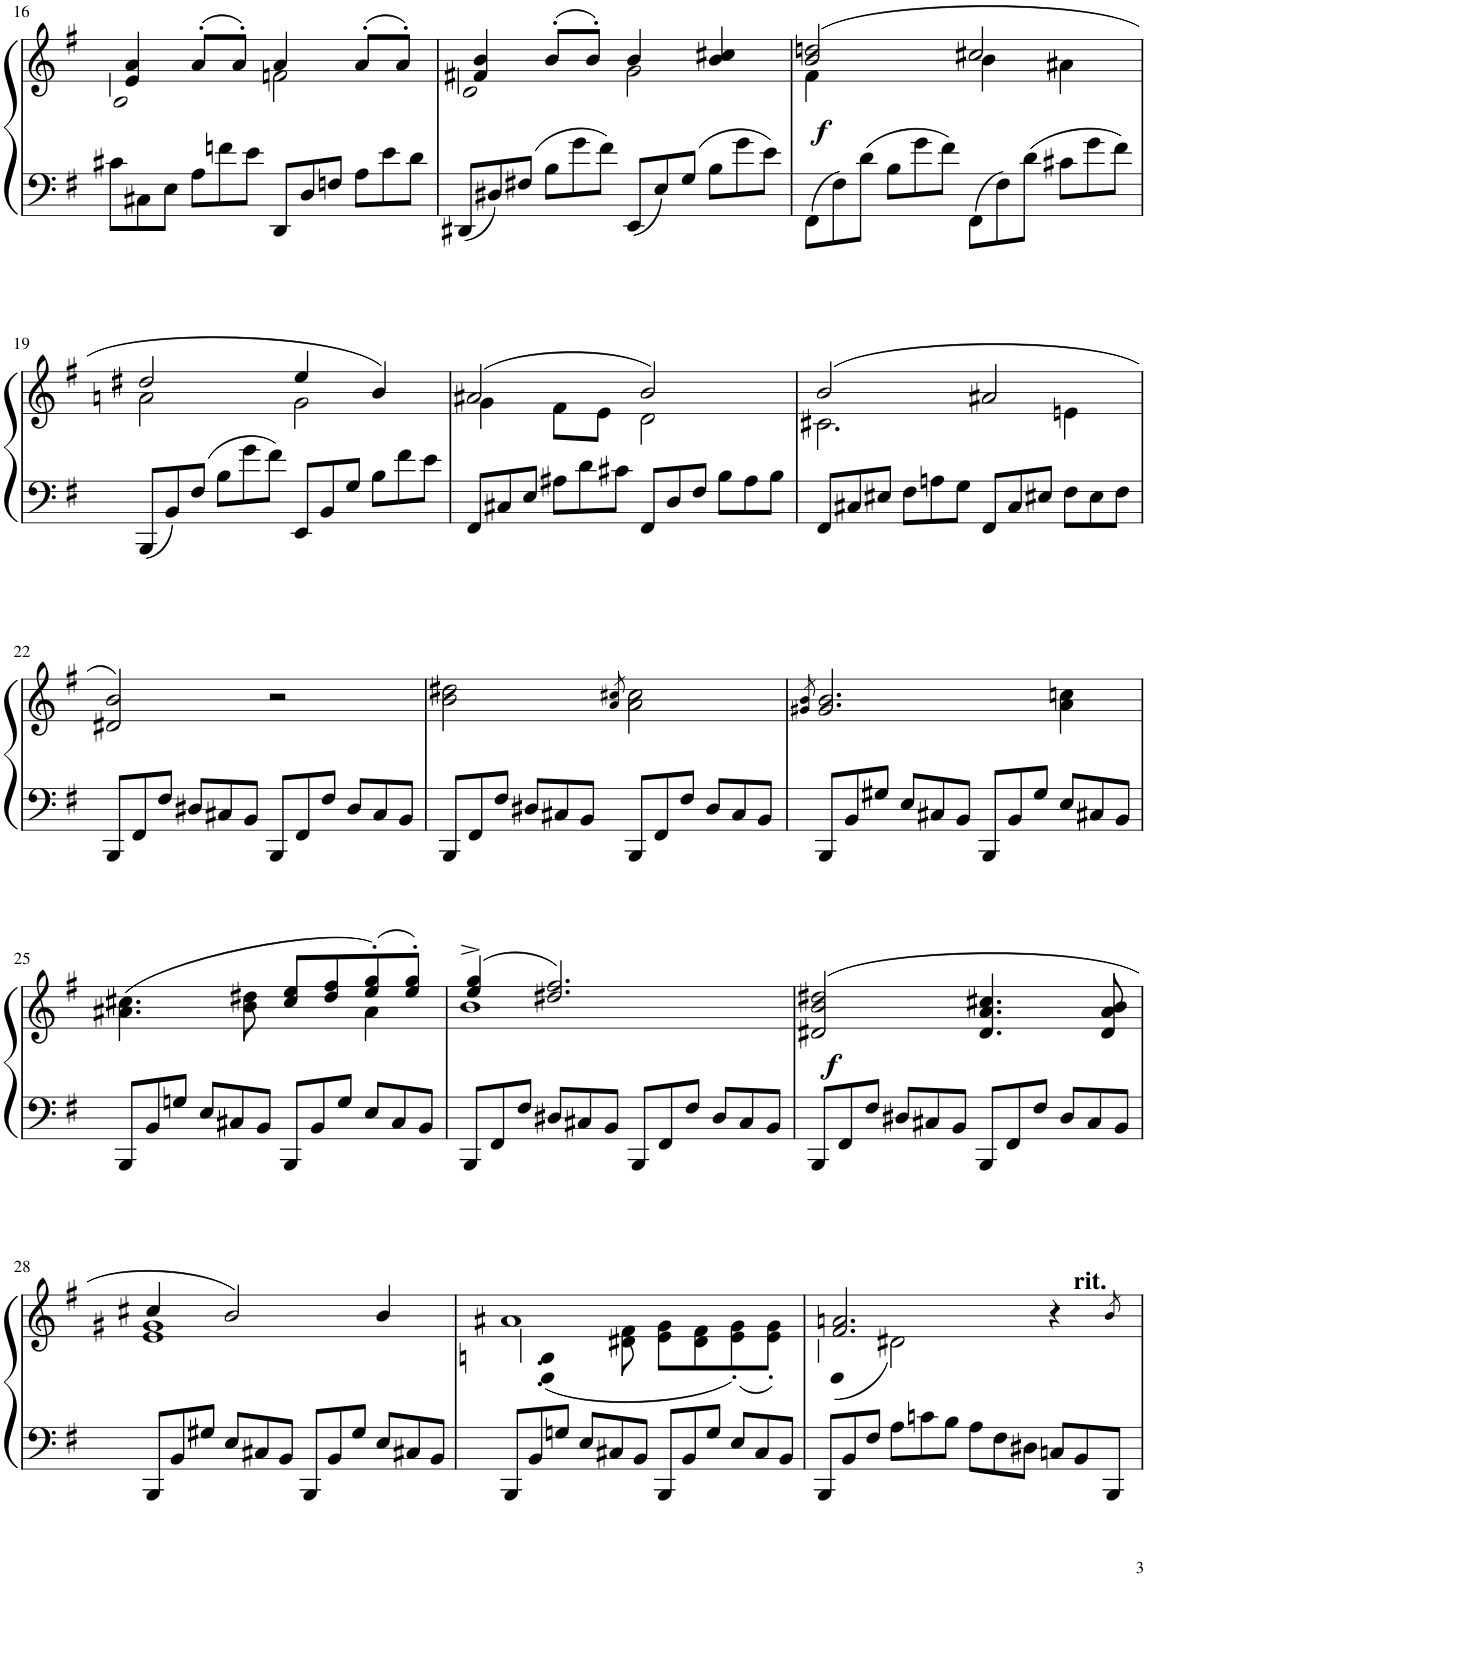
**kern	**kern	**dynam
*part1	*part1	*part1
*staff2	*staff1	*staff1/2
*I"Piano	*	*
*I'Pno	*	*
!!LO:PB:g=z
*clefF4	*clefG2	*
*k[f#]	*k[f#]	*
*M4/4	*M4/4	*
*met(c)	*met(c)	*
*Xtuplet	*	*
=16	=16	=16
*	*^	*
12c#X\L	4e/ 4a/	2g\	.
12C#X\	.	.	.
12E\J	.	.	.
12A\L	(8a'/L	.	.
12fn\	.	.	.
.	8a'/J)	.	.
12e\J	.	.	.
12DD/L	4a/	2fn\	.
12D/	.	.	.
12Fn/J	.	.	.
12A\L	(8a'/L	.	.
12e\	.	.	.
.	8a'/J)	.	.
12d\J	.	.	.
=17	=17	=17	=17
12DD#X/L	4f#X/ 4b/	2a\	.
12D#X/	.	.	.
12F#X/J	.	.	.
12B\L	(8b'/L	.	.
12g\	.	.	.
.	8b'/J)	.	.
12f#\J	.	.	.
12EE/L	4b/	2g\	.
12E/	.	.	.
12G/J	.	.	.
12B\L	4b/ 4cc#X/	.	.
12g\	.	.	.
12e\J	.	.	.
=18	=18	=18	=18
!	!	!	!LO:DY:b
12FF#\L	(2b/ 2ddn/	4f#\	f
12F#\	.	.	.
12d\J	.	.	.
12B\L	.	4ryy	.
12g\	.	.	.
12f#\J	.	.	.
12FF#\L	2cc#X/	4b\	.
12F#\	.	.	.
12d\J	.	.	.
12c#X\L	.	4a#X\	.
12g\	.	.	.
12f#\J	.	.	.
!!LO:LB:g=z	!!
=19	=19	=19	=19
12BBB/L	2dd#X/	2an\	.
12BB/	.	.	.
12F#/J	.	.	.
12B\L	.	.	.
12g\	.	.	.
12f#\J	.	.	.
12EE/L	4ee/	2g\	.
12BB/	.	.	.
12G/J	.	.	.
12B\L	4b/)	.	.
12f#\	.	.	.
12e\J	.	.	.
=20	=20	=20	=20
12FF#/L	(2a#X/	4g\	.
12C#X/	.	.	.
12E/J	.	.	.
12A#X\L	.	8f#\L	.
12d\	.	.	.
.	.	8e\J	.
12c#X\J	.	.	.
12FF#/L	2b/)	2d\	.
12D/	.	.	.
12F#/J	.	.	.
12B\L	.	.	.
12A#\	.	.	.
12B\J	.	.	.
=21	=21	=21	=21
12FF#/L	(2b/	2.c#X\	.
12C#X/	.	.	.
12E#X/J	.	.	.
12F#\L	.	.	.
12An\	.	.	.
12G\J	.	.	.
12FF#/L	2a#X/	.	.
12C#/	.	.	.
12E#X/J	.	.	.
12F#\L	.	4en\	.
12E#\	.	.	.
12F#\J	.	.	.
*	*v	*v	*
!!LO:LB:g=z
=22	=22	=22
12BBB/L	2d#X/ 2b/)	.
12FF#/	.	.
12F#/J	.	.
12D#X/L	.	.
12C#X/	.	.
12BB/J	.	.
12BBB/L	2r	.
12FF#/	.	.
12F#/J	.	.
12D#/L	.	.
12C#/	.	.
12BB/J	.	.
=23	=23	=23
*	*^	*
12BBB/L	2b\ 2dd#X\	4..ryy	.
12FF#/	.	.	.
12F#/J	.	.	.
12D#X/L	.	.	.
12C#X/	.	.	.
12BB/J	.	.	.
.	.	16a! 16cc#X!	.
.	8qa/ 8qcc#X/	.	.
12BBB/L	2a\ 2cc#\	4..ryy	.
12FF#/	.	.	.
12F#/J	.	.	.
12D#/L	.	.	.
12C#/	.	.	.
12BB/J	.	.	.
.	.	16g#X! 16b!	.
*	*v	*v	*
=24	=24	=24
.	8qg#X/ 8qb/	.
12BBB/L	2.g#/ 2.b/	.
12BB/	.	.
12G#X/J	.	.
12E/L	.	.
12C#X/	.	.
12BB/J	.	.
12BBB/L	.	.
12BB/	.	.
12G#/J	.	.
12E/L	4a\ 4ccn\	.
12C#X/	.	.
12BB/J	.	.
!!LO:LB:g=z
=25	=25	=25
*	*^	*
12BBB/L	(4.a#X\ 4.cc#X\	2.ryy	.
12BB/	.	.	.
12Gn/J	.	.	.
12E/L	.	.	.
12C#X/	.	.	.
.	8b\ 8dd#X\	.	.
12BB/J	.	.	.
12BBB/L	8cc#/ 8ee/L	.	.
12BB/	.	.	.
.	8dd#/ 8ff#/	.	.
12G/J	.	.	.
12E/L	(8ee/' 8gg/')	4a#\	.
12C#/	.	.	.
.	8ee/' 8gg/'J)	.	.
12BB/J	.	.	.
=26	=26	=26	=26
12BBB/L	(4ee/ 4gg/	1b^	.
12FF#/	.	.	.
12F#/J	.	.	.
12D#X/L	2.dd#X/ 2.ff#/)	.	.
12C#X/	.	.	.
12BB/J	.	.	.
12BBB/L	.	.	.
12FF#/	.	.	.
12F#/J	.	.	.
12D#/L	.	.	.
12C#/	.	.	.
12BB/J	.	.	.
*	*v	*v	*
=27	=27	=27
!	!	!LO:DY:b
12BBB/L	(2d#X/ 2b/ 2dd#X/	f
12FF#/	.	.
12F#/J	.	.
12D#X/L	.	.
12C#X/	.	.
12BB/J	.	.
12BBB/L	4.d#/ 4.a/ 4.cc#X/	.
12FF#/	.	.
12F#/J	.	.
12D#/L	.	.
12C#/	.	.
.	8d#/ 8a/ 8b/	.
12BB/J	.	.
!!LO:LB:g=z
=28	=28	=28
*	*^	*
12BBB/L	4cc#X/	1e 1g#X	.
12BB/	.	.	.
12G#X/J	.	.	.
12E/L	2b/)	.	.
12C#X/	.	.	.
12BB/J	.	.	.
12BBB/L	.	.	.
12BB/	.	.	.
12G#/J	.	.	.
12E/L	4b/	.	.
12C#X/	.	.	.
12BB/J	.	.	.
=29	=29	=29	=29
12BBB/L	1a#X	(4.e\ 4.gn\	.
12BB/	.	.	.
12Gn/J	.	.	.
12E/L	.	.	.
12C#X/	.	.	.
.	.	8d#X\ 8f#\	.
12BB/J	.	.	.
12BBB/L	.	8e\ 8g\L	.
12BB/	.	.	.
.	.	8d#\ 8f#\	.
12G/J	.	.	.
12E/L	.	(8e\' 8g\')	.
12C#/	.	.	.
.	.	8e\' 8g\'J)	.
12BB/J	.	.	.
=30	=30	=30	=30
*	*	*^	*
12BBB/L	2.f#/ 2.an/	(4e\	3%2ryy	.
12BB/	.	.	.	.
12F#/J	.	.	.	.
12A\L	.	2d#X\)	.	.
12cn\	.	.	.	.
12B\J	.	.	.	.
12A\L	.	.	.	.
12F#\	.	.	.	.
12D#X\J	.	.	6ryy	.
12Cn/L	4r	8ryy	.	.
!	!	!	!LO:TX:a:B:t=rit.	!
12BB/	.	.	6ryy	.
.	.	16b!	.	.
12BBB/J	.	.	.	.
.	.	8qb/	.	.
.	.	16b!	.	.
*	*v	*v	*v	*
=	=	=
*-	*-	*-
